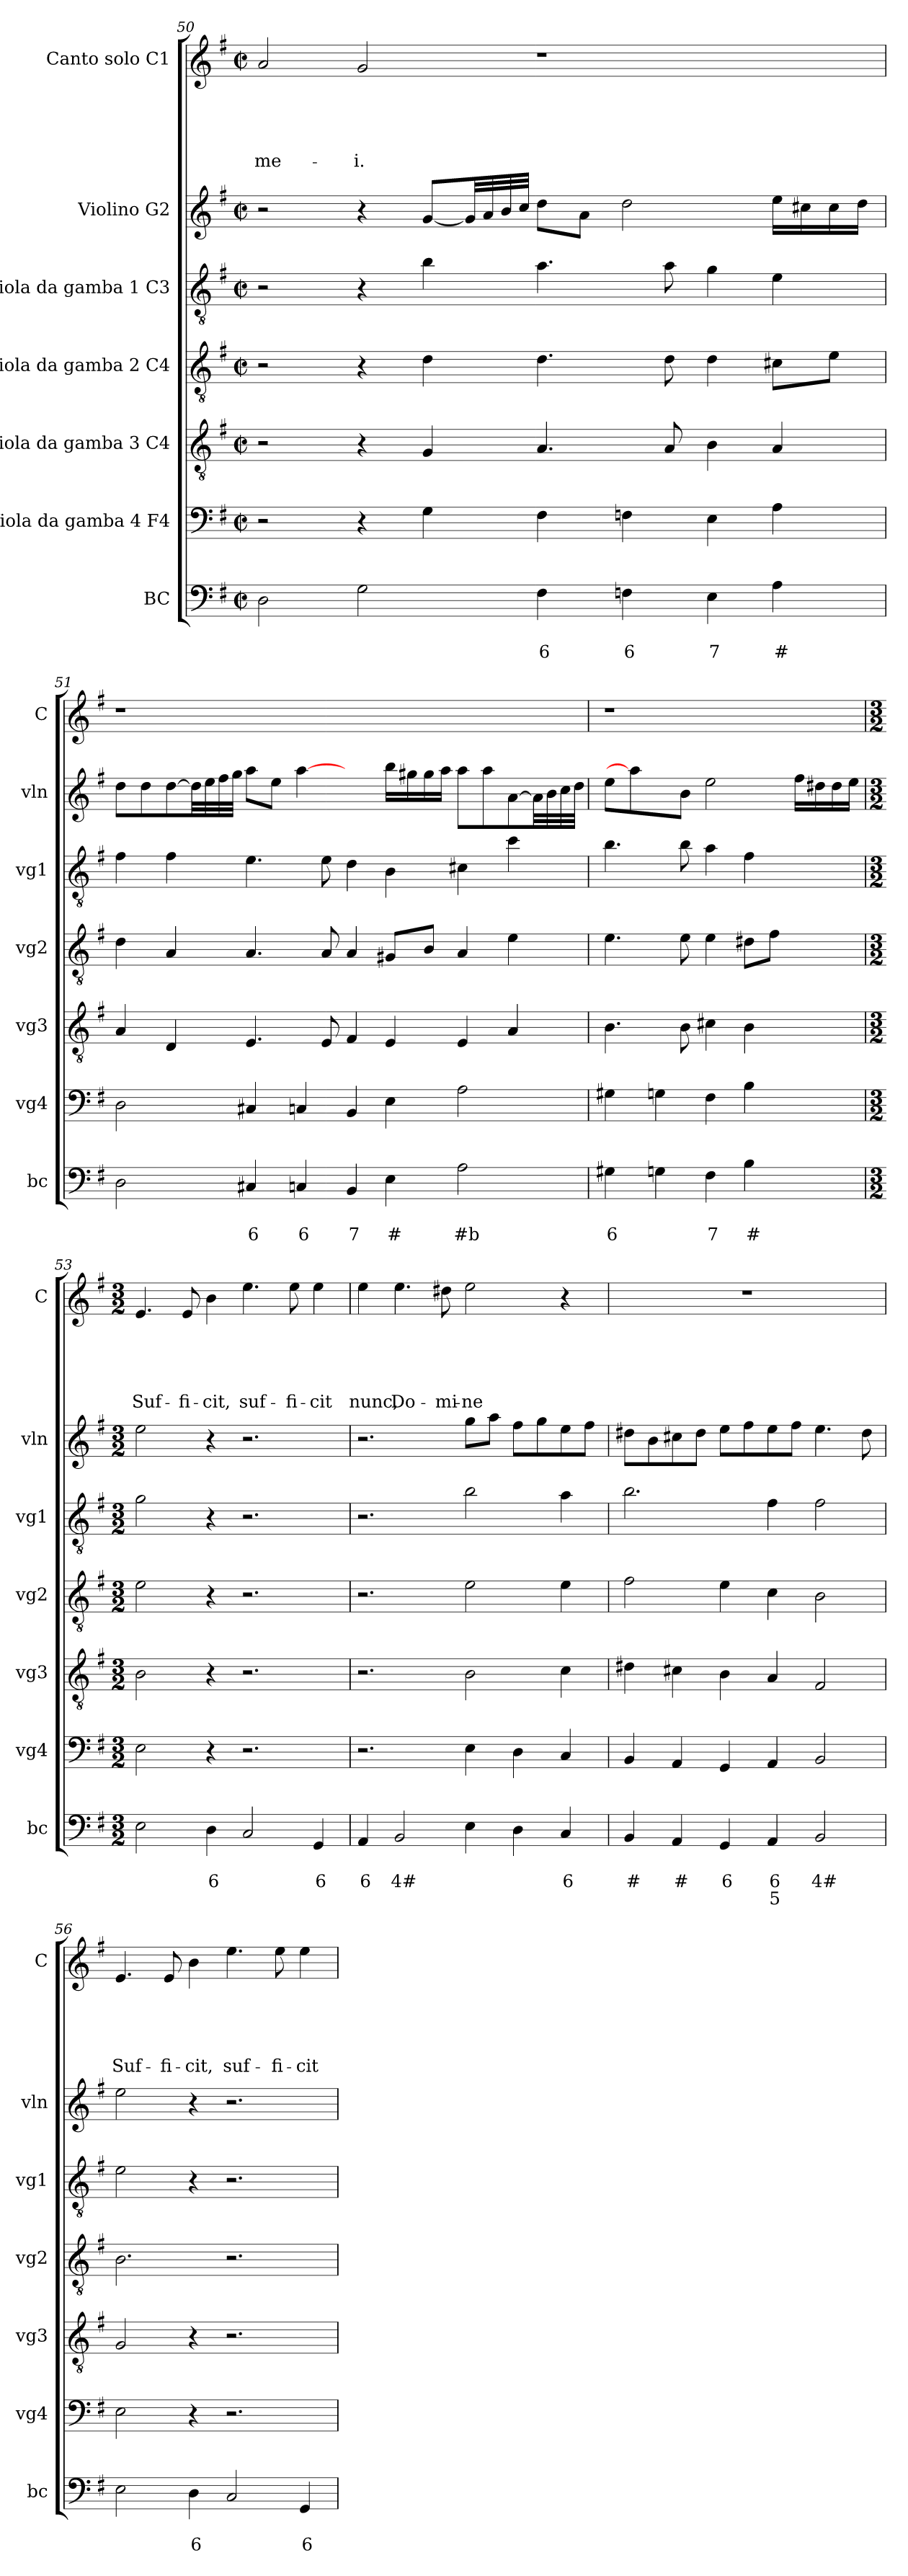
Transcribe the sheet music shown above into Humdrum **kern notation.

**kern	**text	**text	**text	**kern	**kern	**kern	**kern	**kern	**kern	**text	**text	**text	**text	**text
*part7	*part7	*part7	*part7	*part6	*part5	*part4	*part3	*part2	*part1	*part1	*part1	*part1	*part1	*part1
*staff7	*staff7	*staff7	*staff7	*staff6	*staff5	*staff4	*staff3	*staff2	*staff1	*staff1	*staff1	*staff1	*staff1	*staff1
*I"BC	*	*	*	*I"Viola da gamba 4 F4	*I"Viola da gamba 3 C4	*I"Viola da gamba 2 C4	*I"Viola da gamba 1 C3	*I"Violino  G2	*I"Canto solo C1	*	*	*	*	*
*I'bc	*	*	*	*I'vg4	*I'vg3	*I'vg2	*I'vg1	*I'vln	*I'C	*	*	*	*	*
*clefF4	*	*	*	*clefF4	*clefGv2	*clefGv2	*clefGv2	*clefG2	*clefG2	*	*	*	*	*
*k[f#]	*	*	*	*k[f#]	*k[f#]	*k[f#]	*k[f#]	*k[f#]	*k[f#]	*	*	*	*	*
*e:	*	*	*	*e:	*e:	*e:	*e:	*e:	*e:	*	*	*	*	*
*M2/2	*	*	*	*M2/2	*M2/2	*M2/2	*M2/2	*M2/2	*M2/2	*	*	*	*	*
*met(c|)	*	*	*	*met(c|)	*met(c|)	*met(c|)	*met(c|)	*met(c|)	*met(c|)	*	*	*	*	*
=50	=50	=50	=50	=50	=50	=50	=50	=50	=50	=50	=50	=50	=50	=50
!	!	!	!	!	!	!	!	!	!	!	!	!	!	!LO:LY:b
2D\	.	.	.	2r	2r	2r	2r	2r	2a/	.	.	.	.	me-
!	!	!	!	!	!	!	!	!	!	!	!	!	!	!LO:LY:b
2G\	.	.	.	4r	4r	4r	4r	4r	2g/	.	.	.	.	-i.
.	.	.	.	4G\	4G/	4d\	4b\	[8g/L	.	.	.	.	.	.
.	.	.	.	.	.	.	.	32g/LL]	.	.	.	.	.	.
.	.	.	.	.	.	.	.	32a/	.	.	.	.	.	.
.	.	.	.	.	.	.	.	32b/	.	.	.	.	.	.
.	.	.	.	.	.	.	.	32cc/JJJ	.	.	.	.	.	.
!	!	!LO:LY:b	!	!	!	!	!	!	!	!	!	!	!	!
4F#\	.	6	.	4F#\	4.A/	4.d\	4.a\	8dd\L	1r	.	.	.	.	.
.	.	.	.	.	.	.	.	8a\J	.	.	.	.	.	.
!	!	!LO:LY:b	!	!	!	!	!	!	!	!	!	!	!	!
4Fn\	.	6	.	4Fn\	.	.	.	2dd\	.	.	.	.	.	.
.	.	.	.	.	8A/	8d\	8a\	.	.	.	.	.	.	.
!	!	!LO:LY:b	!	!	!	!	!	!	!	!	!	!	!	!
4E\	.	7	.	4E\	4B\	4d\	4g\	.	.	.	.	.	.	.
!	!	!LO:LY:b	!	!	!	!	!	!	!	!	!	!	!	!
4A\	.	#	.	4A\	4A/	8c#X\L	4e\	16ee\LL	.	.	.	.	.	.
.	.	.	.	.	.	.	.	16cc#X\	.	.	.	.	.	.
.	.	.	.	.	.	8e\J	.	16cc#\	.	.	.	.	.	.
.	.	.	.	.	.	.	.	16dd\JJ	.	.	.	.	.	.
!!LO:LB:g=z
=51	=51	=51	=51	=51	=51	=51	=51	=51	=51	=51	=51	=51	=51	=51
2D\	.	.	.	2D\	4A/	4d\	4f#\	8dd\L	1r	.	.	.	.	.
.	.	.	.	.	.	.	.	8dd\	.	.	.	.	.	.
.	.	.	.	.	4D/	4A/	4f#\	[8dd\	.	.	.	.	.	.
.	.	.	.	.	.	.	.	32dd\LL]	.	.	.	.	.	.
.	.	.	.	.	.	.	.	32ee\	.	.	.	.	.	.
.	.	.	.	.	.	.	.	32ff#\	.	.	.	.	.	.
.	.	.	.	.	.	.	.	32gg\JJJ	.	.	.	.	.	.
!	!	!LO:LY:b	!	!	!	!	!	!	!	!	!	!	!	!
4C#X/	.	6	.	4C#X/	4.E/	4.A/	4.e\	8aa\L	.	.	.	.	.	.
.	.	.	.	.	.	.	.	8ee\J	.	.	.	.	.	.
!	!	!LO:LY:b	!	!	!	!	!	!	!	!	!	!	!	!
4Cn/	.	6	.	4Cn/	.	.	.	[4aa\	.	.	.	.	.	.
.	.	.	.	.	8E/	8A/	8e\	.	.	.	.	.	.	.
!	!	!LO:LY:b	!	!	!	!	!	!	!	!	!	!	!	!
4BB/	.	7	.	4BB/	4F#/	4A/	4d\	4ryy	1ryy	.	.	.	.	.
!	!	!LO:LY:b	!	!	!	!	!	!	!	!	!	!	!	!
4E\	.	#	.	4E\	4E/	8G#X/L	4B\	16bb\LL	.	.	.	.	.	.
.	.	.	.	.	.	.	.	16gg#X\	.	.	.	.	.	.
.	.	.	.	.	.	8B/J	.	16gg#\	.	.	.	.	.	.
.	.	.	.	.	.	.	.	16aa\JJ	.	.	.	.	.	.
!	!	!LO:LY:b	!	!	!	!	!	!	!	!	!	!	!	!
2A\	.	#b	.	2A\	4E/	4A/	4c#X\	8aa\L	.	.	.	.	.	.
.	.	.	.	.	.	.	.	8aa\	.	.	.	.	.	.
.	.	.	.	.	4A/	4e\	4cc\	[8a\	.	.	.	.	.	.
.	.	.	.	.	.	.	.	32a\LL]	.	.	.	.	.	.
.	.	.	.	.	.	.	.	32b\	.	.	.	.	.	.
.	.	.	.	.	.	.	.	32cc\	.	.	.	.	.	.
.	.	.	.	.	.	.	.	32dd\JJJ	.	.	.	.	.	.
=52	=52	=52	=52	=52	=52	=52	=52	=52	=52	=52	=52	=52	=52	=52
!	!	!LO:LY:b	!	!	!	!	!	!	!	!	!	!	!	!
4G#X\	.	6	.	4G#X\	4.B\	4.e\	4.b\	8ee\L	1r	.	.	.	.	.
.	.	.	.	.	.	.	.	4aa\]	.	.	.	.	.	.
4Gn\	.	.	.	4Gn\	.	.	.	.	.	.	.	.	.	.
.	.	.	.	.	8B\	8e\	8b\	8b\J	.	.	.	.	.	.
!	!	!LO:LY:b	!	!	!	!	!	!	!	!	!	!	!	!
4F#\	.	7	.	4F#\	4c#X\	4e\	4a\	2ee\	.	.	.	.	.	.
!	!	!LO:LY:b	!	!	!	!	!	!	!	!	!	!	!	!
4B\	.	#	.	4B\	4B\	8d#X\L	4f#\	.	.	.	.	.	.	.
.	.	.	.	.	.	8f#\J	.	.	.	.	.	.	.	.
4ryy	.	.	.	4ryy	4ryy	4ryy	4ryy	16ff#\LL	4ryy	.	.	.	.	.
.	.	.	.	.	.	.	.	16dd#X\	.	.	.	.	.	.
.	.	.	.	.	.	.	.	16dd#\	.	.	.	.	.	.
.	.	.	.	.	.	.	.	16ee\JJ	.	.	.	.	.	.
!!LO:PB:g=z
=53	=53	=53	=53	=53	=53	=53	=53	=53	=53	=53	=53	=53	=53	=53
*M3/2	*	*	*	*M3/2	*M3/2	*M3/2	*M3/2	*M3/2	*M3/2	*	*	*	*	*
!	!	!	!	!	!	!	!	!	!	!	!	!	!	!LO:LY:b
2E\	.	.	.	2E\	2B\	2e\	2g\	2ee\	4.e/	.	.	.	.	Suf-
!	!	!	!	!	!	!	!	!	!	!	!	!	!	!LO:LY:b
.	.	.	.	.	.	.	.	.	8e/	.	.	.	.	-fi-
!	!	!LO:LY:b	!	!	!	!	!	!	!	!	!	!	!	!LO:LY:b
4D\	.	6	.	4r	4r	4r	4r	4r	4b\	.	.	.	.	-cit,
!	!	!	!	!	!	!	!	!	!	!	!	!	!	!LO:LY:b
2C/	.	.	.	2.r	2.r	2.r	2.r	2.r	4.ee\	.	.	.	.	suf-
!	!	!	!	!	!	!	!	!	!	!	!	!	!	!LO:LY:b
.	.	.	.	.	.	.	.	.	8ee\	.	.	.	.	-fi-
!	!	!LO:LY:b	!	!	!	!	!	!	!	!	!	!	!	!LO:LY:b
4GG/	.	6	.	.	.	.	.	.	4ee\	.	.	.	.	-cit
=54	=54	=54	=54	=54	=54	=54	=54	=54	=54	=54	=54	=54	=54	=54
!	!	!LO:LY:b	!	!	!	!	!	!	!	!	!	!	!	!LO:LY:b
4AA/	.	6	.	2.r	2.r	2.r	2.r	2.r	4ee\	.	.	.	.	nunc,
!	!	!LO:LY:b	!	!	!	!	!	!	!	!	!	!	!	!LO:LY:b
2BB/	.	4#	.	.	.	.	.	.	4.ee\	.	.	.	.	Do-
!	!	!	!	!	!	!	!	!	!	!	!	!	!	!LO:LY:b
.	.	.	.	.	.	.	.	.	8dd#X\	.	.	.	.	-mi-
!	!	!	!	!	!	!	!	!	!	!	!	!	!	!LO:LY:b
4E\	.	.	.	4E\	2B\	2e\	2b\	8gg\L	2ee\	.	.	.	.	-ne
.	.	.	.	.	.	.	.	8aa\J	.	.	.	.	.	.
4D\	.	.	.	4D\	.	.	.	8ff#\L	.	.	.	.	.	.
.	.	.	.	.	.	.	.	8gg\	.	.	.	.	.	.
!	!	!LO:LY:b	!	!	!	!	!	!	!	!	!	!	!	!
4C/	.	6	.	4C/	4c\	4e\	4a\	8ee\	4r	.	.	.	.	.
.	.	.	.	.	.	.	.	8ff#\J	.	.	.	.	.	.
=55	=55	=55	=55	=55	=55	=55	=55	=55	=55	=55	=55	=55	=55	=55
!	!	!LO:LY:b	!	!	!	!	!	!	!	!	!	!	!	!
4BB/	.	#	.	4BB/	4d#X\	2f#\	2.b\	8dd#X\L	1.r	.	.	.	.	.
.	.	.	.	.	.	.	.	8b\	.	.	.	.	.	.
!	!	!LO:LY:b	!	!	!	!	!	!	!	!	!	!	!	!
4AA/	.	#	.	4AA/	4c#X\	.	.	8cc#X\	.	.	.	.	.	.
.	.	.	.	.	.	.	.	8dd#\J	.	.	.	.	.	.
!	!	!LO:LY:b	!	!	!	!	!	!	!	!	!	!	!	!
4GG/	.	6	.	4GG/	4B\	4e\	.	8ee\L	.	.	.	.	.	.
.	.	.	.	.	.	.	.	8ff#\	.	.	.	.	.	.
!	!	!LO:LY:b	!LO:LY:b	!	!	!	!	!	!	!	!	!	!	!
4AA/	.	6	5	4AA/	4A/	4c\	4f#\	8ee\	.	.	.	.	.	.
.	.	.	.	.	.	.	.	8ff#\J	.	.	.	.	.	.
!	!	!LO:LY:b	!	!	!	!	!	!	!	!	!	!	!	!
2BB/	.	4#	.	2BB/	2F#/	2B\	2f#\	4.ee\	.	.	.	.	.	.
.	.	.	.	.	.	.	.	8dd#\	.	.	.	.	.	.
=56	=56	=56	=56	=56	=56	=56	=56	=56	=56	=56	=56	=56	=56	=56
!	!	!	!	!	!	!	!	!	!	!	!	!	!	!LO:LY:b
2E\	.	.	.	2E\	2G/	2.B\	2e\	2ee\	4.e/	.	.	.	.	Suf-
!	!	!	!	!	!	!	!	!	!	!	!	!	!	!LO:LY:b
.	.	.	.	.	.	.	.	.	8e/	.	.	.	.	-fi-
!	!	!LO:LY:b	!	!	!	!	!	!	!	!	!	!	!	!LO:LY:b
4D\	.	6	.	4r	4r	.	4r	4r	4b\	.	.	.	.	-cit,
!	!	!	!	!	!	!	!	!	!	!	!	!	!	!LO:LY:b
2C/	.	.	.	2.r	2.r	2.r	2.r	2.r	4.ee\	.	.	.	.	suf-
!	!	!	!	!	!	!	!	!	!	!	!	!	!	!LO:LY:b
.	.	.	.	.	.	.	.	.	8ee\	.	.	.	.	-fi-
!	!	!LO:LY:b	!	!	!	!	!	!	!	!	!	!	!	!LO:LY:b
4GG/	.	6	.	.	.	.	.	.	4ee\	.	.	.	.	-cit
=	=	=	=	=	=	=	=	=	=	=	=	=	=	=
*-	*-	*-	*-	*-	*-	*-	*-	*-	*-	*-	*-	*-	*-	*-
